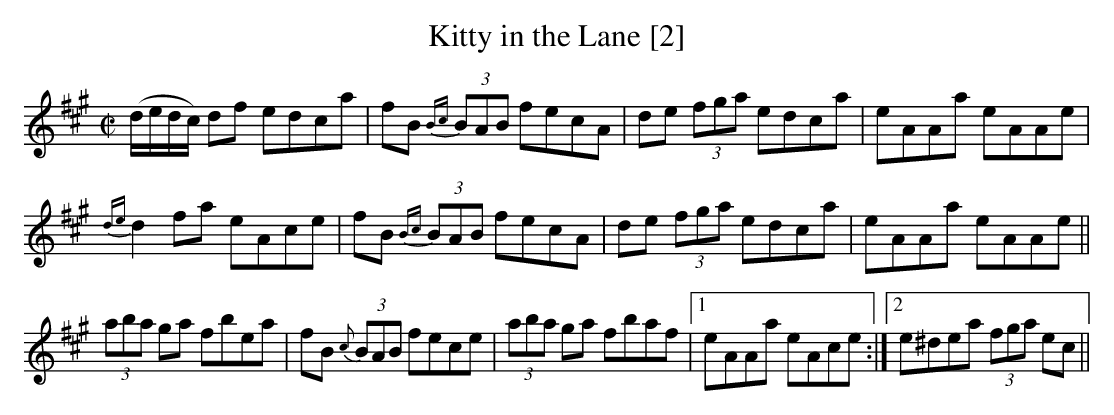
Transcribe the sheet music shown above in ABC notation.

X:1
T:Kitty in the Lane [2]
M:C|
L:1/8
K:A
(d/e/d/c/) df edca|fB {Bc}(3BAB fecA|de (3fga edca|eAAa eAAe|
{de}d2 fa eAce|fB {Bc}(3BAB fecA|de (3fga edca|eAAa eAAe||
(3aba ga fbea|fB {c}(3BAB fece|(3aba ga fbaf|1 eAAa eAce:|2 e^dea (3fga ec||
